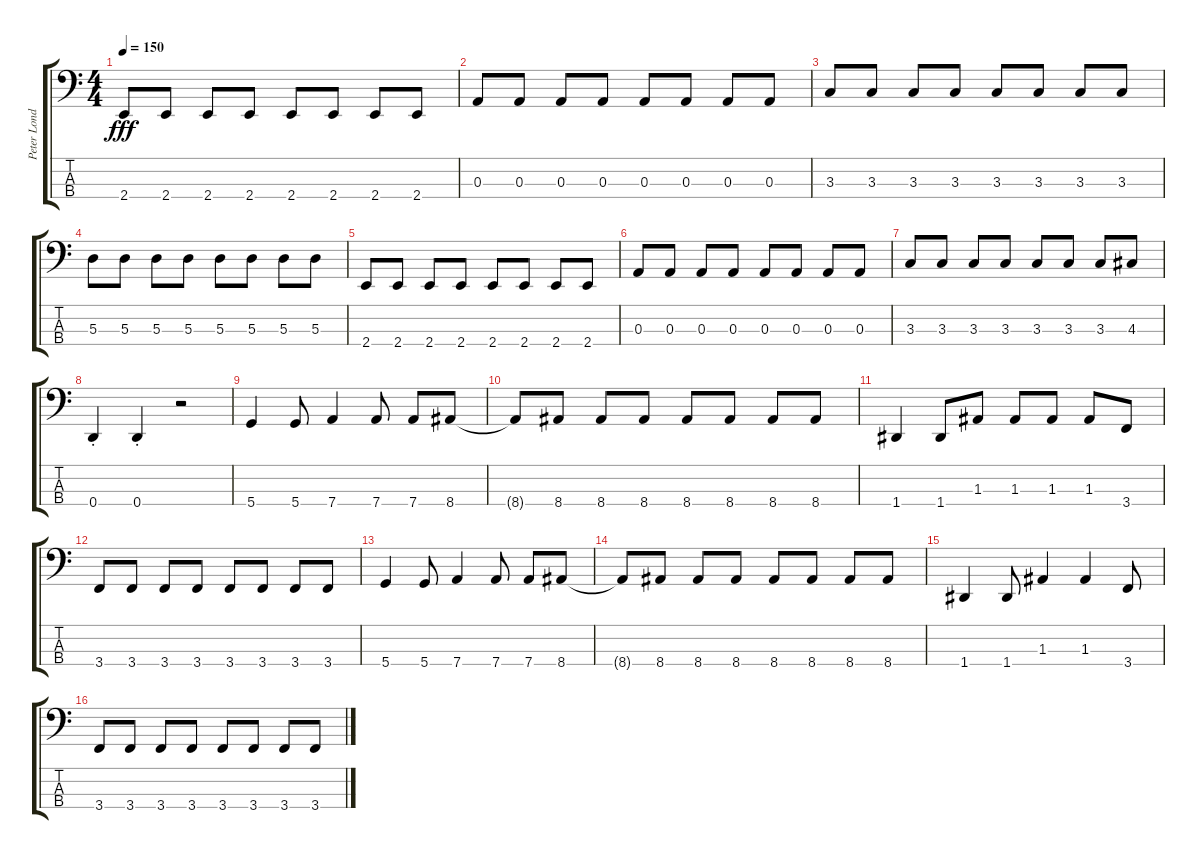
\track ("Peter London" "Peter Lond") {instrument electricbasspick}
\staff {score tabs}
\tuning (G2 D2 A1 D1) {hide}
\ts (4 4)
\tempo 150
\clef f4
\ks c
2.4.8{dy fff} 2.4.8 2.4.8 2.4.8 2.4.8 2.4.8 2.4.8 2.4.8 |
0.3.8 0.3.8 0.3.8 0.3.8 0.3.8 0.3.8 0.3.8 0.3.8 |
3.3.8 3.3.8 3.3.8 3.3.8 3.3.8 3.3.8 3.3.8 3.3.8 |
5.3.8 5.3.8 5.3.8 5.3.8 5.3.8 5.3.8 5.3.8 5.3.8 |
2.4.8 2.4.8 2.4.8 2.4.8 2.4.8 2.4.8 2.4.8 2.4.8 |
0.3.8 0.3.8 0.3.8 0.3.8 0.3.8 0.3.8 0.3.8 0.3.8 |
3.3.8 3.3.8 3.3.8 3.3.8 3.3.8 3.3.8 3.3.8 4.3.8 |
0.4{st}.4{instrument slapbass2} 0.4{st}.4 r.2 |
5.4.4{instrument electricbassfinger} 5.4.8 7.4.4 7.4.8 7.4.8 8.4.8 |
8.4{t}.8 8.4.8 8.4.8 8.4.8 8.4.8 8.4.8 8.4.8 8.4.8 |
1.4.4 1.4.8 1.3.8 1.3.8 1.3.8 1.3.8 3.4.8 |
3.4.8 3.4.8 3.4.8 3.4.8 3.4.8 3.4.8 3.4.8 3.4.8 |
5.4.4 5.4.8 7.4.4 7.4.8 7.4.8 8.4.8 |
8.4{t}.8 8.4.8 8.4.8 8.4.8 8.4.8 8.4.8 8.4.8 8.4.8 |
1.4.4 1.4.8 1.3.4 1.3.4 3.4.8 |
3.4.8 3.4.8 3.4.8 3.4.8 3.4.8 3.4.8 3.4.8 3.4.8
